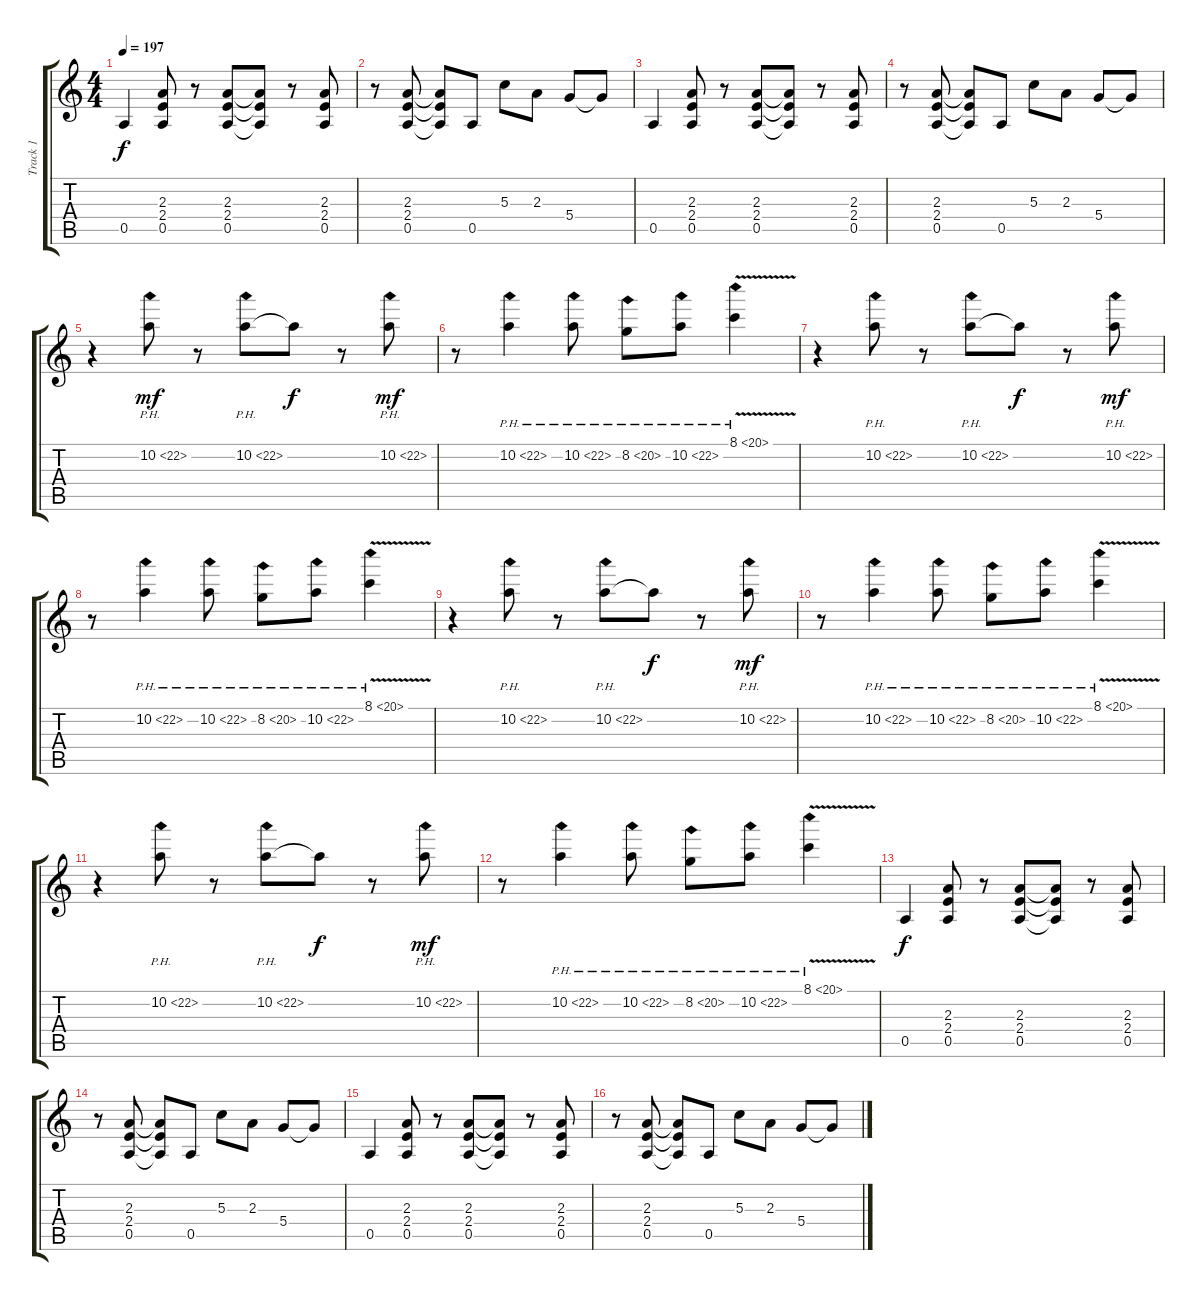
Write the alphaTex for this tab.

\track ("Track 1" "Track 1") {instrument distortionguitar}
\staff {score tabs}
\tuning (E4 B3 G3 D3 A2 E2) {hide}
\ts (4 4)
\tempo 197
\clef g2
\ks c
0.5.4{dy f} (2.3 2.4 0.5).8 r.8 (2.3 2.4 0.5).8 (2.3{t} 2.4{t} 0.5{t}).8 r.8 (2.3 2.4 0.5).8 |
r.8 (2.3 2.4 0.5).8 (2.3{t} 2.4{t} 0.5{t}).8 0.5.8 5.3.8 2.3.8 5.4.8 5.4{t}.8 |
0.5.4 (2.3 2.4 0.5).8 r.8 (2.3 2.4 0.5).8 (2.3{t} 2.4{t} 0.5{t}).8 r.8 (2.3 2.4 0.5).8 |
r.8 (2.3 2.4 0.5).8 (2.3{t} 2.4{t} 0.5{t}).8 0.5.8 5.3.8 2.3.8 5.4.8 5.4{t}.8 |
r.4 10.2{ph 12}.8{dy mf} r.8 10.2{ph 12}.8 10.2{t}.8{dy f} r.8 10.2{ph 12}.8{dy mf} |
r.8 10.2{ph 12}.4 10.2{ph 12}.8 8.2{ph 12}.8 10.2{ph 12}.8 8.1{ph 12 v}.4 |
r.4 10.2{ph 12}.8 r.8 10.2{ph 12}.8 10.2{t}.8{dy f} r.8 10.2{ph 12}.8{dy mf} |
r.8 10.2{ph 12}.4 10.2{ph 12}.8 8.2{ph 12}.8 10.2{ph 12}.8 8.1{ph 12 v}.4 |
r.4 10.2{ph 12}.8 r.8 10.2{ph 12}.8 10.2{t}.8{dy f} r.8 10.2{ph 12}.8{dy mf} |
r.8 10.2{ph 12}.4 10.2{ph 12}.8 8.2{ph 12}.8 10.2{ph 12}.8 8.1{ph 12 v}.4 |
r.4 10.2{ph 12}.8 r.8 10.2{ph 12}.8 10.2{t}.8{dy f} r.8 10.2{ph 12}.8{dy mf} |
r.8 10.2{ph 12}.4 10.2{ph 12}.8 8.2{ph 12}.8 10.2{ph 12}.8 8.1{ph 12 v}.4 |
0.5.4{dy f} (2.3 2.4 0.5).8 r.8 (2.3 2.4 0.5).8 (2.3{t} 2.4{t} 0.5{t}).8 r.8 (2.3 2.4 0.5).8 |
r.8 (2.3 2.4 0.5).8 (2.3{t} 2.4{t} 0.5{t}).8 0.5.8 5.3.8 2.3.8 5.4.8 5.4{t}.8 |
0.5.4 (2.3 2.4 0.5).8 r.8 (2.3 2.4 0.5).8 (2.3{t} 2.4{t} 0.5{t}).8 r.8 (2.3 2.4 0.5).8 |
r.8 (2.3 2.4 0.5).8 (2.3{t} 2.4{t} 0.5{t}).8 0.5.8 5.3.8 2.3.8 5.4.8 5.4{t}.8
